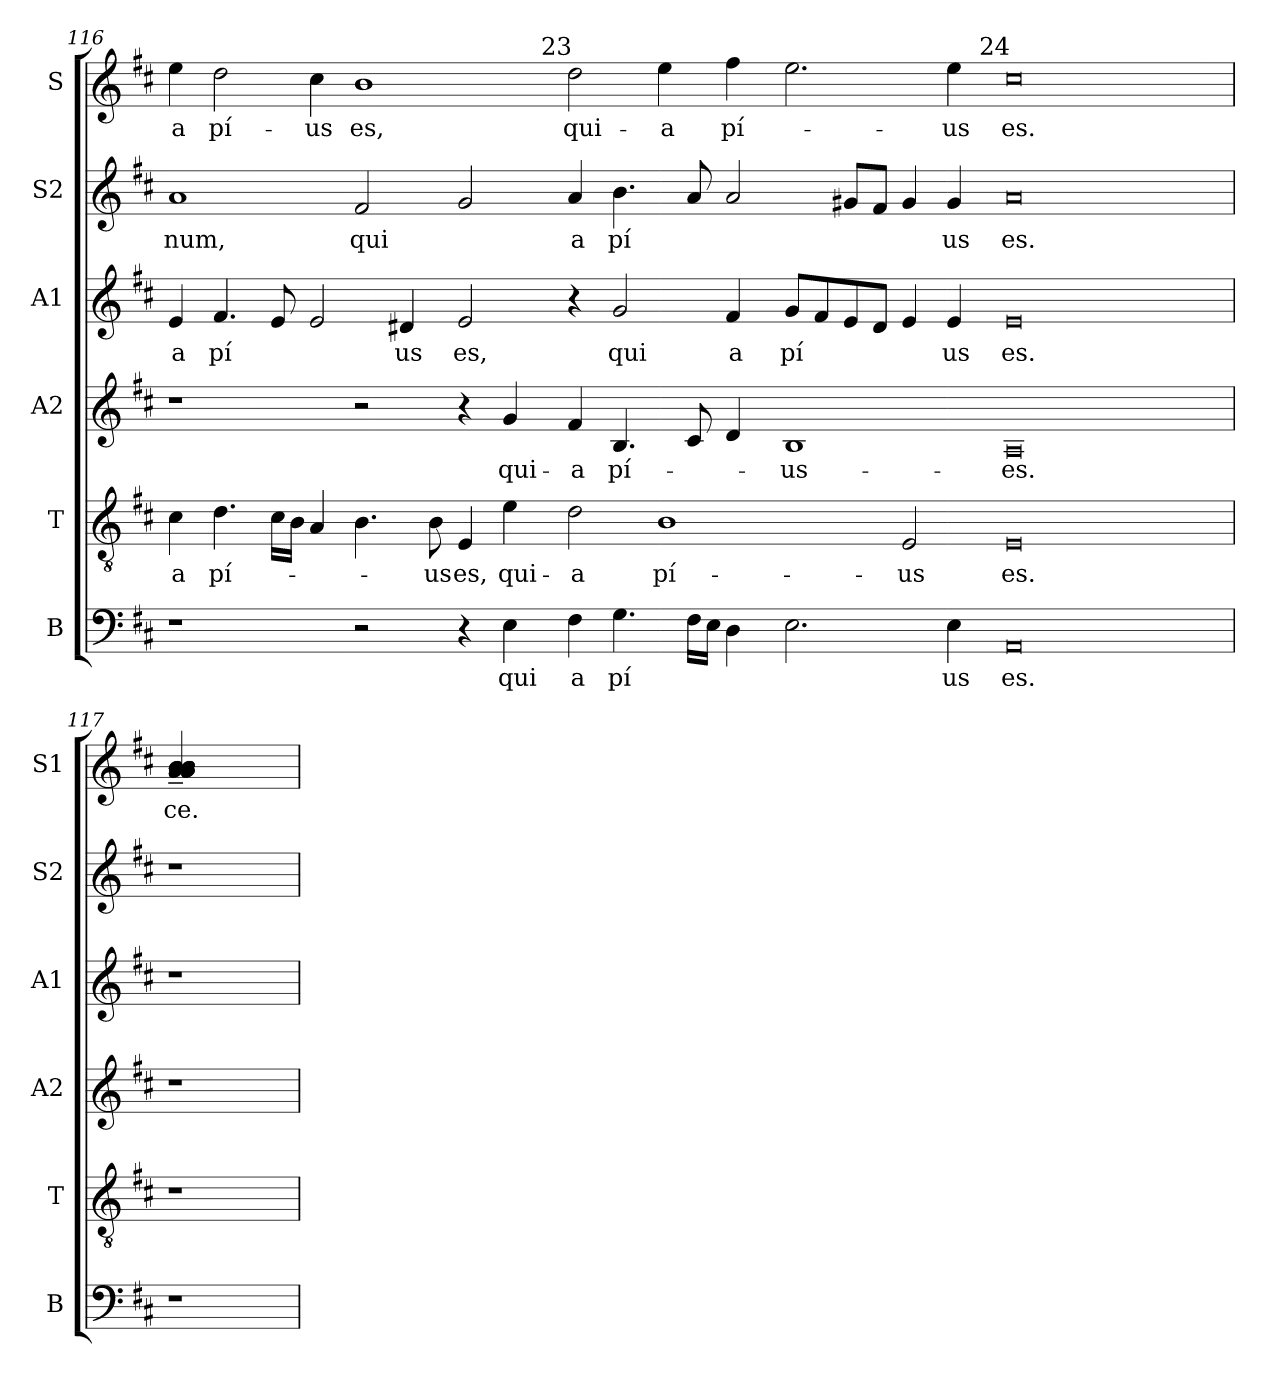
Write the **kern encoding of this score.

**kern	**text	**kern	**text	**kern	**text	**kern	**text	**kern	**text	**kern	**text
*part6	*part6	*part5	*part5	*part4	*part4	*part3	*part3	*part2	*part2	*part1	*part1
*staff6	*staff6	*staff5	*staff5	*staff4	*staff4	*staff3	*staff3	*staff2	*staff2	*staff1	*staff1
*I"B	*	*I"T	*	*I"A2	*	*I"A1	*	*I"S2	*	*I"S	*
*I'B	*	*I'T	*	*I'A2	*	*I'A1	*	*I'S2	*	*I'S1	*
!!LO:LB:g=z
*clefF4	*	*clefGv2	*	*clefG2	*	*clefG2	*	*clefG2	*	*clefG2	*
*k[f#c#]	*	*k[f#c#]	*	*k[f#c#]	*	*k[f#c#]	*	*k[f#c#]	*	*k[f#c#]	*
*D:	*	*D:	*	*D:	*	*D:	*	*D:	*	*D:	*
=116	=116	=116	=116	=116	=116	=116	=116	=116	=116	=116	=116
!	!	!	!LO:LY:b:cj	!	!	!	!LO:LY:b:cj	!	!LO:LY:b:cj	!	!LO:LY:b:cj
*	*	*	*	*	*	*	*	*	*	*^	*
1r	.	4c#\	-a	1r	.	4e/	a	1a	num,	4ee\	1ryy	-a
!	!	!	!LO:LY:b:cj	!	!	!	!LO:LY:b:cj	!	!	!	!	!LO:LY:b:cj
.	.	4.d\	pí-	.	.	4.f#/	pí	.	.	2dd\	.	pí-
.	.	16c#\L	.	.	.	8e/	.	.	.	.	.	.
.	.	16B\J	.	.	.	.	.	.	.	.	.	.
!	!	!	!	!	!	!	!	!	!	!	!	!LO:LY:b:cj
.	.	4A/	.	.	.	2e/	.	.	.	4cc#\	.	-us
!	!	!	!	!	!	!	!	!	!LO:LY:b	!	!	!LO:LY:b:cj
2r	.	4.B\	.	2r	.	.	.	2f#/	qui	1b	2ryy	es,
!	!	!	!	!	!	!	!LO:LY:b:cj	!	!	!	!	!
.	.	.	.	.	.	4d#X/	us	.	.	.	.	.
!	!	!	!LO:LY:b:cj	!	!	!	!	!	!	!	!	!
.	.	8B\	-us	.	.	.	.	.	.	.	.	.
!	!	!	!LO:LY:b:cj	!	!	!	!LO:LY:b:cj	!	!	!	!	!
4r	.	4E/	es,	4r	.	2e/	es,	2g/	.	.	4ryy	.
!	!LO:LY:b:cj	!	!LO:LY:b:cj	!	!LO:LY:b:cj	!	!	!	!	!	!	!
4E\	qui	4e\	qui-	4g/	qui-	.	.	.	.	.	8ryy	.
.	.	.	.	.	.	.	.	.	.	.	64ryy	.
!	!	!	!	!	!	!	!	!	!	!	!LO:TX:a:t=23	!
.	.	.	.	.	.	.	.	.	.	.	1ryy	.
!	!LO:LY:b:cj	!	!LO:LY:b:cj	!	!LO:LY:b:cj	!	!	!	!LO:LY:b:cj	!	!	!LO:LY:b:cj
4F#\	a	2d\	-a	4f#/	-a	4r	.	4a/	a	2dd\	.	qui-
!	!LO:LY:b:cj	!	!	!	!LO:LY:b:cj	!	!LO:LY:b:cj	!	!LO:LY:b:cj	!	!	!
4.G\	pí	.	.	4.B/	pí-	2g/	qui	4.b\	pí	.	.	.
!	!	!	!LO:LY:b:cj	!	!	!	!	!	!	!	!	!LO:LY:b:cj
.	.	1B	pí-	.	.	.	.	.	.	4ee\	.	-a
16F#\L	.	.	.	8c#/	.	.	.	8a/	.	.	.	.
16E\J	.	.	.	.	.	.	.	.	.	.	.	.
!	!	!	!	!	!	!	!LO:LY:b:cj	!	!	!	!	!LO:LY:b:cj
4D\	.	.	.	4d/	.	4f#/	a	2a/	.	4ff#\	.	pí-
.	.	.	.	.	.	.	.	.	.	.	1ryy	.
!	!	!	!	!	!LO:LY:b:cj	!	!LO:LY:b:cj	!	!	!	!	!
2.E\	.	.	.	1B	-us-	8g/L	pí	.	.	2.ee\	.	.
.	.	.	.	.	.	8f#/	.	.	.	.	.	.
.	.	.	.	.	.	8e/	.	8g#X/L	.	.	.	.
.	.	.	.	.	.	8d#/J	.	8f#/J	.	.	.	.
!	!	!	!LO:LY:b:cj	!	!	!	!	!	!	!	!	!
.	.	2E/	-us	.	.	4e/	.	4g#/	.	.	.	.
!	!LO:LY:b:cj	!	!	!	!	!	!LO:LY:b:cj	!	!LO:LY:b:cj	!	!	!LO:LY:b:cj
4E\	us	.	.	.	.	4e/	us	4g#/	us	4ee\	.	-us
!	!	!	!	!	!	!	!	!	!	!	!LO:TX:a:t=24	!
.	.	.	.	.	.	.	.	.	.	.	1ryy	.
!	!LO:LY:b:cj	!	!LO:LY:b:cj	!	!LO:LY:b:cj	!	!LO:LY:b:cj	!	!LO:LY:b:cj	!	!	!LO:LY:b:cj
0AA	es.	0E	es.	0A	-es.	0e	es.	0a	es.	0cc#	.	es.
.	.	.	.	.	.	.	.	.	.	.	1ryy	.
.	.	.	.	.	.	.	.	.	.	.	16..ryy	.
!!LO:LB:g=z
=117	=117!	=117	=117!	=117	=117!	=117	=117!	=117	=117!	=117!	=117!	=117!
!	!	!	!	!	!	!	!	!	!	!	!	!LO:LY:b:cj
*	*	*	*	*	*	*	*	*	*	*v	*v	*
1r	.	1r	.	1r	.	1r	.	1r	.	4a/~< 4b/~< 4b/~< 4a/~< 4b/~< 4b/~< 4a/~< 4a/~<	ce.
.	.	.	.	.	.	.	.	.	.	2.ryy	.
=	=	=	=	=	=	=	=	=	=	=	=
*-	*-	*-	*-	*-	*-	*-	*-	*-	*-	*-	*-
